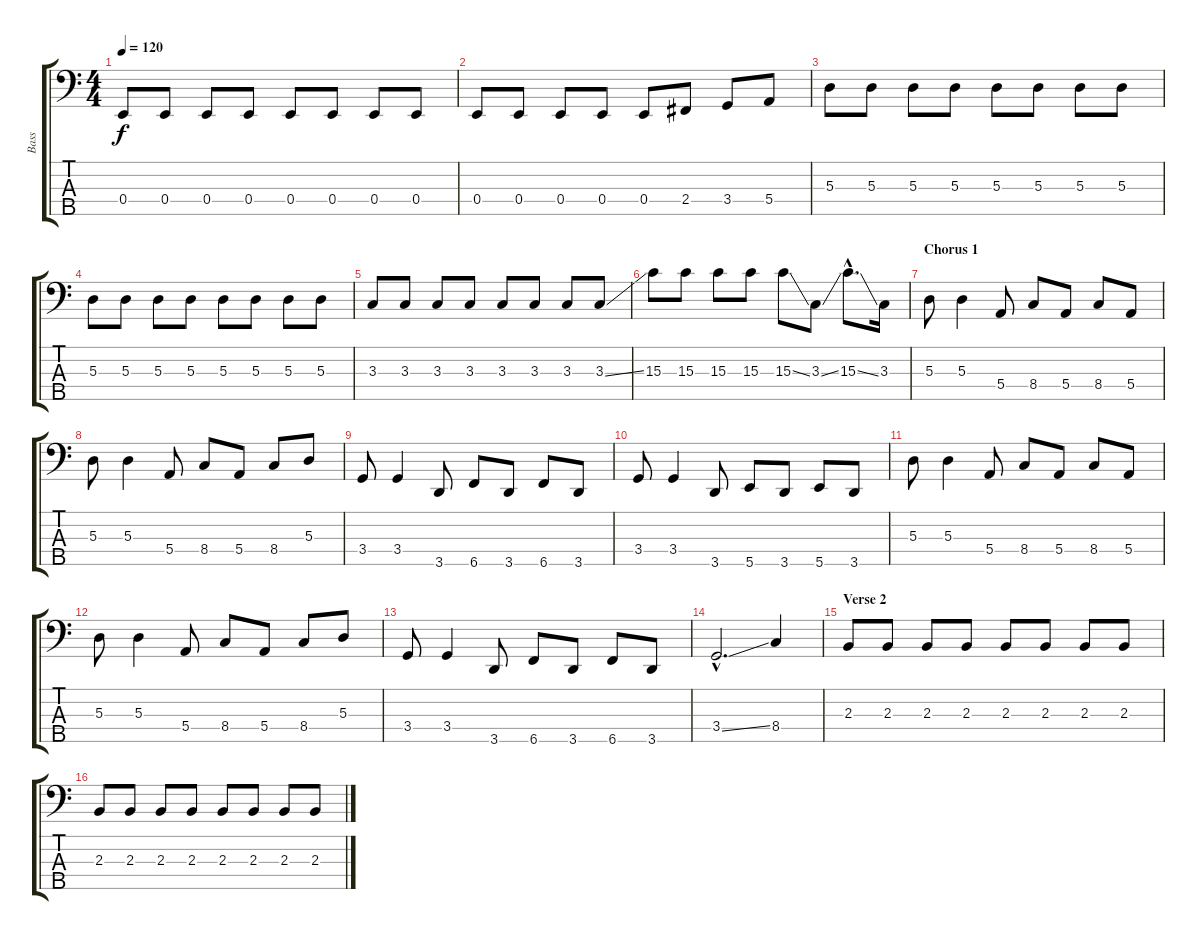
\track ("Bass" "Bass") {instrument electricbassfinger}
\staff {score tabs}
\tuning (G2 D2 A1 E1 B0) {hide}
\ts (4 4)
\tempo 120
\clef f4
\ks c
0.4.8{dy f} 0.4.8 0.4.8 0.4.8 0.4.8 0.4.8 0.4.8 0.4.8 |
0.4.8 0.4.8 0.4.8 0.4.8 0.4.8 2.4.8 3.4.8 5.4.8 |
5.3.8 5.3.8 5.3.8 5.3.8 5.3.8 5.3.8 5.3.8 5.3.8 |
5.3.8 5.3.8 5.3.8 5.3.8 5.3.8 5.3.8 5.3.8 5.3.8 |
3.3.8 3.3.8 3.3.8 3.3.8 3.3.8 3.3.8 3.3.8 3.3{ss}.8 |
15.3.8 15.3.8 15.3.8 15.3.8 15.3{ss}.8 3.3{ss}.8 15.3{ss hac}.8{d} 3.3.16 |
\section ("" "Chorus 1")
5.3.8{volume 16} 5.3.4 5.4.8 8.4.8 5.4.8 8.4.8 5.4.8 |
5.3.8 5.3.4 5.4.8 8.4.8 5.4.8 8.4.8 5.3.8 |
3.4.8 3.4.4 3.5.8 6.5.8 3.5.8 6.5.8 3.5.8 |
3.4.8 3.4.4 3.5.8 5.5.8 3.5.8 5.5.8 3.5.8 |
5.3.8 5.3.4 5.4.8 8.4.8 5.4.8 8.4.8 5.4.8 |
5.3.8 5.3.4 5.4.8 8.4.8 5.4.8 8.4.8 5.3.8 |
3.4.8 3.4.4 3.5.8 6.5.8 3.5.8 6.5.8 3.5.8 |
3.4{ss hac}.2{d} 8.4.4 |
\section ("" "Verse 2")
2.3.8 2.3.8 2.3.8 2.3.8 2.3.8 2.3.8 2.3.8 2.3.8 |
2.3.8 2.3.8 2.3.8 2.3.8 2.3.8 2.3.8 2.3.8 2.3.8
